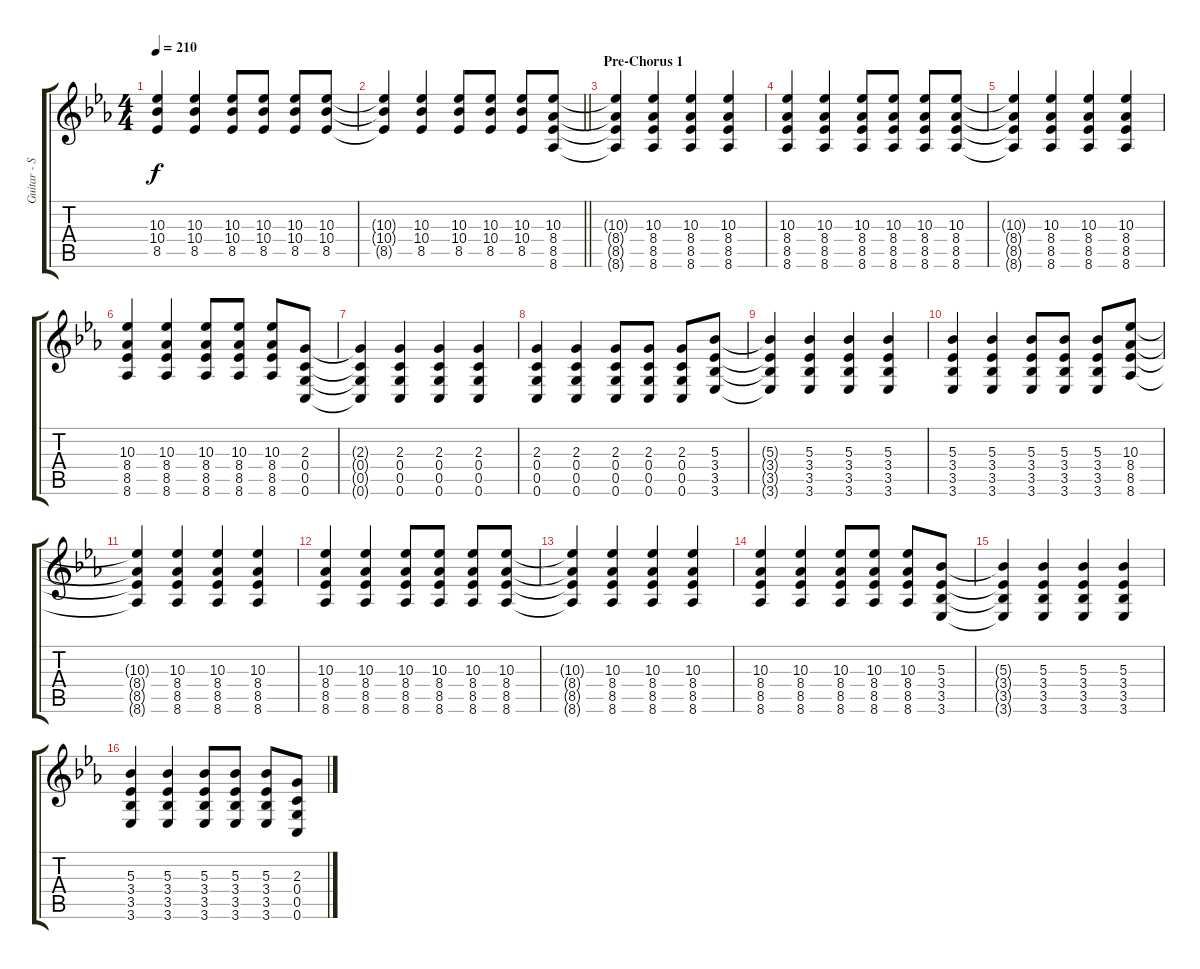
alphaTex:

\track ("Guitar - Simon Neil" "Guitar - S") {instrument overdrivenguitar}
\staff {score tabs}
\tuning (D4 A3 F3 C3 G2 C2) {hide}
\ts (4 4)
\tempo 210
\clef g2
\ks cminor
(10.3{t} 10.4{t} 8.5{t}).4{dy f} (10.3 10.4 8.5).4 (10.3 10.4 8.5).8 (10.3 10.4 8.5).8 (10.3 10.4 8.5).8 (10.3 10.4 8.5).8 |
\barLineRight lightlight
(10.3{t} 10.4{t} 8.5{t}).4 (10.3 10.4 8.5).4 (10.3 10.4 8.5).8 (10.3 10.4 8.5).8 (10.3 10.4 8.5).8 (10.3 8.4 8.5 8.6).8{volume 10} |
\section ("" "Pre-Chorus 1")
(10.3{t} 8.4{t} 8.5{t} 8.6{t}).4 (10.3 8.4 8.5 8.6).4 (10.3 8.4 8.5 8.6).4 (10.3 8.4 8.5 8.6).4 |
(10.3 8.4 8.5 8.6).4 (10.3 8.4 8.5 8.6).4 (10.3 8.4 8.5 8.6).8 (10.3 8.4 8.5 8.6).8 (10.3 8.4 8.5 8.6).8 (10.3 8.4 8.5 8.6).8 |
(10.3{t} 8.4{t} 8.5{t} 8.6{t}).4 (10.3 8.4 8.5 8.6).4 (10.3 8.4 8.5 8.6).4 (10.3 8.4 8.5 8.6).4 |
(10.3 8.4 8.5 8.6).4 (10.3 8.4 8.5 8.6).4 (10.3 8.4 8.5 8.6).8 (10.3 8.4 8.5 8.6).8 (10.3 8.4 8.5 8.6).8 (2.3 0.4 0.5 0.6).8 |
(2.3{t} 0.4{t} 0.5{t} 0.6{t}).4 (2.3 0.4 0.5 0.6).4 (2.3 0.4 0.5 0.6).4 (2.3 0.4 0.5 0.6).4 |
(2.3 0.4 0.5 0.6).4 (2.3 0.4 0.5 0.6).4 (2.3 0.4 0.5 0.6).8 (2.3 0.4 0.5 0.6).8 (2.3 0.4 0.5 0.6).8 (5.3 3.4 3.5 3.6).8 |
(5.3{t} 3.4{t} 3.5{t} 3.6{t}).4 (5.3 3.4 3.5 3.6).4 (5.3 3.4 3.5 3.6).4 (5.3 3.4 3.5 3.6).4 |
(5.3 3.4 3.5 3.6).4 (5.3 3.4 3.5 3.6).4 (5.3 3.4 3.5 3.6).8 (5.3 3.4 3.5 3.6).8 (5.3 3.4 3.5 3.6).8 (10.3 8.4 8.5 8.6).8 |
(10.3{t} 8.4{t} 8.5{t} 8.6{t}).4 (10.3 8.4 8.5 8.6).4 (10.3 8.4 8.5 8.6).4 (10.3 8.4 8.5 8.6).4 |
(10.3 8.4 8.5 8.6).4 (10.3 8.4 8.5 8.6).4 (10.3 8.4 8.5 8.6).8 (10.3 8.4 8.5 8.6).8 (10.3 8.4 8.5 8.6).8 (10.3 8.4 8.5 8.6).8 |
(10.3{t} 8.4{t} 8.5{t} 8.6{t}).4 (10.3 8.4 8.5 8.6).4 (10.3 8.4 8.5 8.6).4 (10.3 8.4 8.5 8.6).4 |
(10.3 8.4 8.5 8.6).4 (10.3 8.4 8.5 8.6).4 (10.3 8.4 8.5 8.6).8 (10.3 8.4 8.5 8.6).8 (10.3 8.4 8.5 8.6).8 (5.3 3.4 3.5 3.6).8 |
(5.3{t} 3.4{t} 3.5{t} 3.6{t}).4 (5.3 3.4 3.5 3.6).4 (5.3 3.4 3.5 3.6).4 (5.3 3.4 3.5 3.6).4 |
(5.3 3.4 3.5 3.6).4 (5.3 3.4 3.5 3.6).4 (5.3 3.4 3.5 3.6).8 (5.3 3.4 3.5 3.6).8 (5.3 3.4 3.5 3.6).8 (2.3 0.4 0.5 0.6).8
